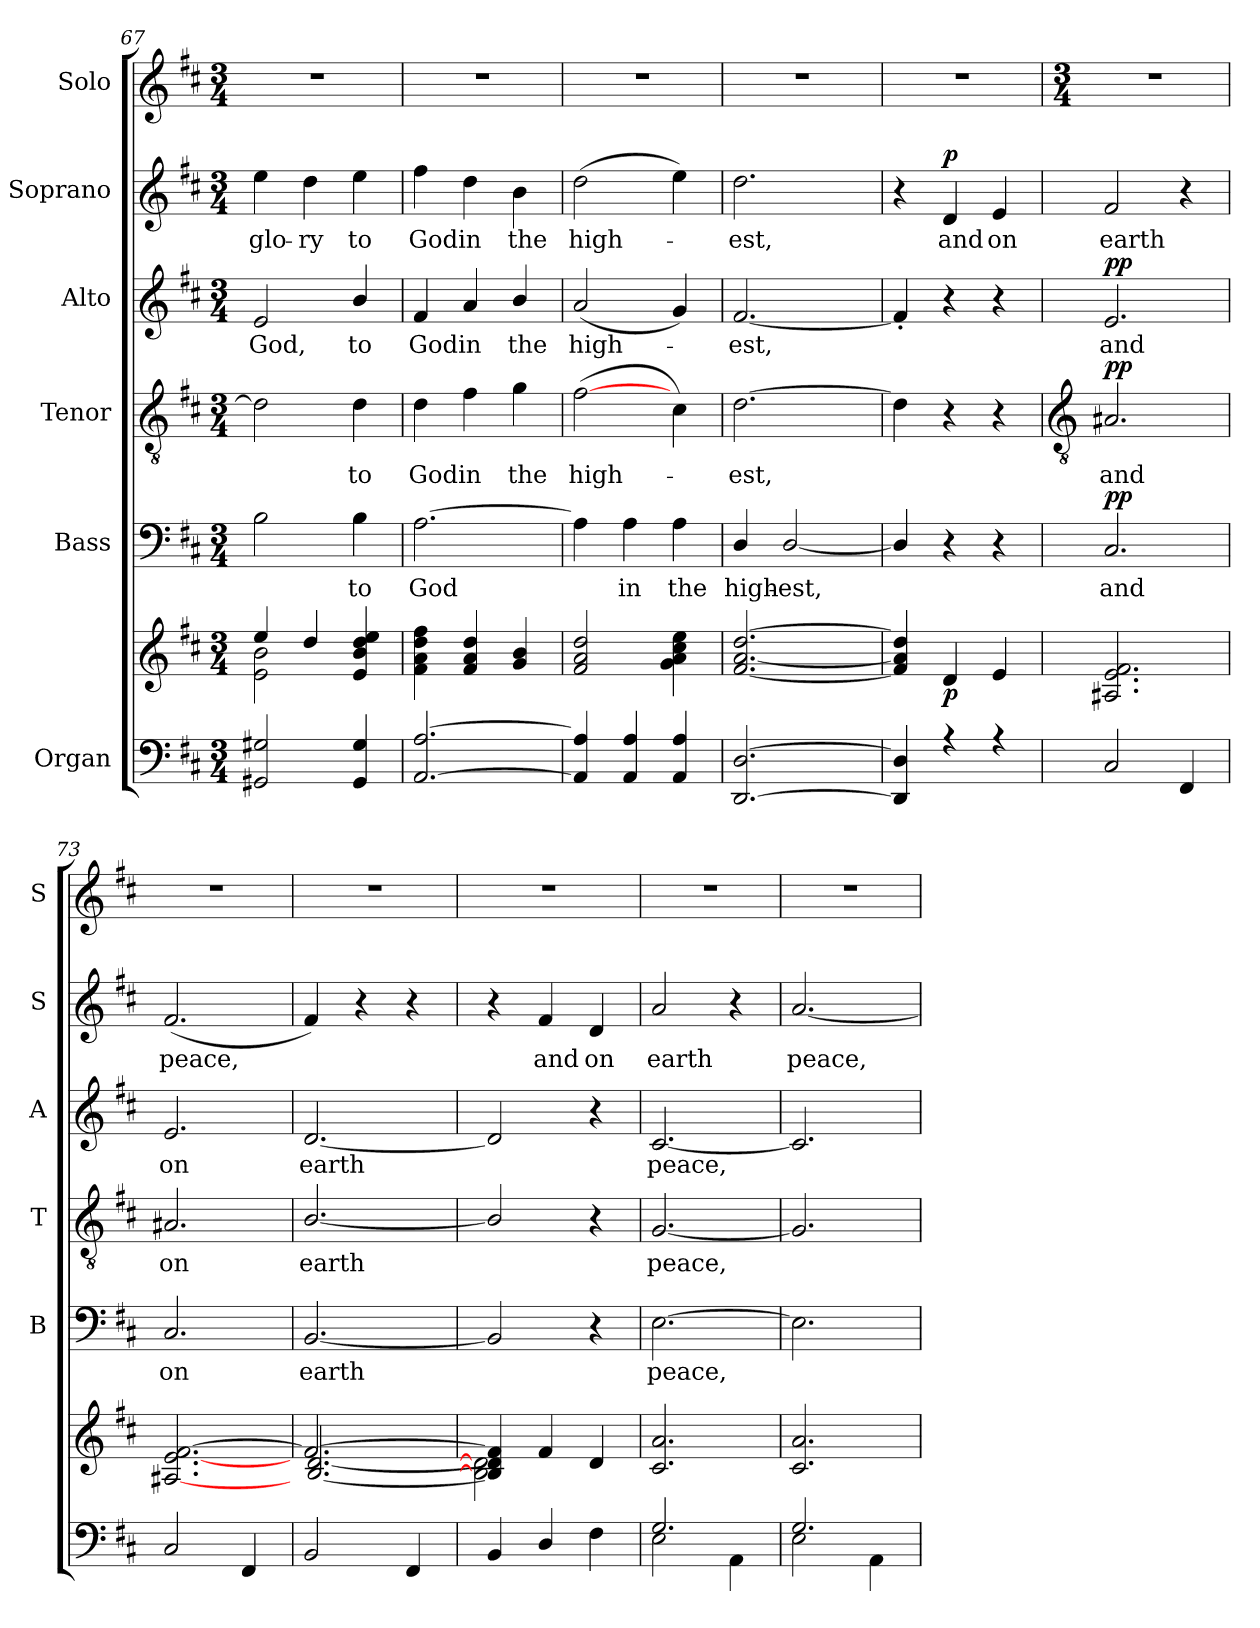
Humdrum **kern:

**kern	**kern	**dynam	**kern	**text	**dynam	**kern	**text	**dynam	**kern	**text	**dynam	**kern	**text	**dynam	**kern
*part6	*part6	*part6	*part5	*part5	*part5	*part4	*part4	*part4	*part3	*part3	*part3	*part2	*part2	*part2	*part1
*staff7	*staff6	*staff6/7	*staff5	*staff5	*staff5	*staff4	*staff4	*staff4	*staff3	*staff3	*staff3	*staff2	*staff2	*staff2	*staff1
*I"Organ	*	*	*I"Bass	*	*	*I"Tenor	*	*	*I"Alto	*	*	*I"Soprano	*	*	*I"Solo
*	*	*	*I'B	*	*	*I'T	*	*	*I'A	*	*	*I'S	*	*	*I'S
*clefF4	*clefG2	*	*clefF4	*	*	*clefGv2	*	*	*clefG2	*	*	*clefG2	*	*	*clefG2
*k[f#c#]	*k[f#c#]	*	*k[f#c#]	*	*	*k[f#c#]	*	*	*k[f#c#]	*	*	*k[f#c#]	*	*	*k[f#c#]
*D:	*D:	*	*D:	*	*	*D:	*	*	*D:	*	*	*D:	*	*	*D:
*M3/4	*M3/4	*	*M3/4	*	*	*M3/4	*	*	*M3/4	*	*	*M3/4	*	*	*M3/4
=67	=67	=67	=67	=67	=67	=67	=67	=67	=67	=67	=67	=67	=67	=67	=67
*^	*	*	*	*	*	*	*	*	*	*	*	*	*	*	*
!	!LO:N:vis=1	!	!	!	!	!	!	!	!	!	!LO:LY:b	!	!	!LO:LY:b	!	!
*	*	*^	*	*	*	*	*	*	*	*	*	*	*	*	*	*
2GG#X/ 2G#X/	2.ryy	4ee	2e 2b	.	2B	.	.	2d]	.	.	2e	God,	.	4ee	glo-	.	2.r
!	!	!	!	!	!	!	!	!	!	!	!	!	!	!	!LO:LY:b	!	!
.	.	4dd	.	.	.	.	.	.	.	.	.	.	.	4dd	-ry	.	.
!	!	!	!	!	!	!LO:LY:b	!	!	!LO:LY:b	!	!	!LO:LY:b	!	!	!LO:LY:b	!	!
4GG#/ 4G#/	.	4e 4b 4dd 4ee	4ryy	.	4B	to	.	4d	to	.	4b/	to	.	4ee	to	.	.
=68	=68	=68	=68	=68	=68	=68	=68	=68	=68	=68	=68	=68	=68	=68	=68	=68	=68
!	!LO:N:vis=1	!	!	!	!	!LO:LY:b	!	!	!LO:LY:b	!	!	!LO:LY:b	!	!	!LO:LY:b	!	!
[2.AA/ [2.A/	2.ryy	4f# 4a 4dd 4ff#	2ryy	.	[2.A	God	.	4d	God	.	4f#	God	.	4ff#	God	.	2.r
!	!	!	!	!	!	!	!	!	!LO:LY:b	!	!	!LO:LY:b	!	!	!LO:LY:b	!	!
.	.	4f# 4a 4dd	.	.	.	.	.	4f#	in	.	4a	in	.	4dd	in	.	.
!	!	!	!	!	!	!	!	!	!LO:LY:b	!	!	!LO:LY:b	!	!	!LO:LY:b	!	!
.	.	4g 4b	4ryy	.	.	.	.	4g	the	.	4b/	the	.	4b	the	.	.
=69	=69	=69	=69	=69	=69	=69	=69	=69	=69	=69	=69	=69	=69	=69	=69	=69	=69
!	!LO:N:vis=1	!	!	!	!	!	!	!	!LO:LY:b	!	!	!LO:LY:b	!	!	!LO:LY:b	!	!
4AA/] 4A/]	2.ryy	2f# 2a 2dd	2ryy	.	4A]	.	.	(>[2f#	high-	.	(<2a	high-	.	(>2dd	high-	.	2.r
!	!	!	!	!	!	!LO:LY:b	!	!	!	!	!	!	!	!	!	!	!
4AA/ 4A/	.	.	.	.	4A	in	.	.	.	.	.	.	.	.	.	.	.
!	!	!	!	!	!	!LO:LY:b	!	!	!	!	!	!	!	!	!	!	!
4AA/ 4A/	.	4g\ 4a\ 4cc#\ 4ee\	4ryy	.	4A	the	.	4c#)	.	.	4g)	.	.	4ee)	.	.	.
=70	=70	=70	=70	=70	=70	=70	=70	=70	=70	=70	=70	=70	=70	=70	=70	=70	=70
!	!LO:N:vis=1	!	!	!	!	!LO:LY:b	!	!	!LO:LY:b	!	!	!LO:LY:b	!	!	!LO:LY:b	!	!
[2.DD/ [2.D/	2.ryy	[2.f# [2.a [2.dd	2ryy	.	4D/	high-	.	[2.d	est,	.	[2.f#	est,	.	2.dd	est,	.	2.r
!	!	!	!	!	!	!LO:LY:b	!	!	!	!	!	!	!	!	!	!	!
.	.	.	.	.	[2D/	-est,	.	.	.	.	.	.	.	.	.	.	.
.	.	.	4ryy	.	.	.	.	.	.	.	.	.	.	.	.	.	.
=71	=71	=71	=71	=71	=71	=71	=71	=71	=71	=71	=71	=71	=71	=71	=71	=71	=71
!	!LO:N:vis=1	!	!	!	!	!	!	!	!	!	!	!	!	!	!	!	!
4DD/] 4D/]	2.ryy	4f#] 4a] 4dd]	2ryy	.	4D/]	.	.	4d]	.	.	4f#']	.	.	4r	.	.	2.r
!	!	!	!	!LO:DY:b	!	!	!	!	!	!	!	!	!	!	!LO:LY:b	!LO:DY:b	!
4r	.	4d	.	p	4r	.	.	4r	.	.	4r	.	.	4d	and	p	.
!	!	!	!	!	!	!	!	!	!	!	!	!	!	!	!LO:LY:b	!	!
4r	.	4e	4ryy	.	4r	.	.	4r	.	.	4r	.	.	4e	on	.	.
!!LO:LB:g=z
=72	=72	=72	=72	=72	=72	=72	=72	=72	=72	=72	=72	=72	=72	=72	=72	=72	=72
*	*	*	*	*	*	*	*	*clefGv2	*	*	*	*	*	*	*	*	*
*	*	*	*	*	*	*	*	*	*	*	*	*	*	*	*	*	*M3/4
!	!LO:N:vis=1	!	!	!	!	!LO:LY:b	!LO:DY:b	!	!LO:LY:b	!LO:DY:b	!	!LO:LY:b	!LO:DY:b	!	!LO:LY:b	!	!
2C#/	2.ryy	2.A#X 2.e 2.f#	2ryy	.	2.C#	and	pp	2.A#X	and	pp	2.e	and	pp	2f#	earth	.	2.r
4FF#/	.	.	4ryy	.	.	.	.	.	.	.	.	.	.	4r	.	.	.
=73	=73	=73	=73	=73	=73	=73	=73	=73	=73	=73	=73	=73	=73	=73	=73	=73	=73
!	!	!	!	!	!	!LO:LY:b	!	!	!LO:LY:b	!	!	!LO:LY:b	!	!	!LO:LY:b	!	!
2C#/	2ryy	[2.A#X [2.e [2.f#	2ryy	.	2.C#	on	.	2.A#X	on	.	2.e	on	.	(<2.f#	peace,	.	2.r
4FF#/	4ryy	.	4ryy	.	.	.	.	.	.	.	.	.	.	.	.	.	.
=74	=74	=74	=74	=74	=74	=74	=74	=74	=74	=74	=74	=74	=74	=74	=74	=74	=74
!	!	!	!	!	!	!LO:LY:b	!	!	!LO:LY:b	!	!	!LO:LY:b	!	!	!	!	!
2BB/	2ryy	2.f#_	[2.B/ [2.d/	.	[2.BB	earth	.	[2.B/	earth	.	[2.d	earth	.	4f#)	.	.	2.r
.	.	.	.	.	.	.	.	.	.	.	.	.	.	4r	.	.	.
4FF#/	4ryy	.	.	.	.	.	.	.	.	.	.	.	.	4r	.	.	.
=75	=75	=75	=75	=75	=75	=75	=75	=75	=75	=75	=75	=75	=75	=75	=75	=75	=75
4BB/	2ryy	4B] 4d] 4f#]	2B] 2d]	.	2BB]	.	.	2B/]	.	.	2d]	.	.	4r	.	.	2.r
!	!	!	!	!	!	!	!	!	!	!	!	!	!	!	!LO:LY:b	!	!
4D/	.	4f#	.	.	.	.	.	.	.	.	.	.	.	4f#	and	.	.
!	!	!	!	!	!	!	!	!	!	!	!	!	!	!	!LO:LY:b	!	!
4F#\	4ryy	4d	4ryy	.	4r	.	.	4r	.	.	4r	.	.	4d	on	.	.
=76	=76	=76	=76	=76	=76	=76	=76	=76	=76	=76	=76	=76	=76	=76	=76	=76	=76
!	!	!	!	!	!	!LO:LY:b	!	!	!LO:LY:b	!	!	!LO:LY:b	!	!	!LO:LY:b	!	!
2.G/	2E\	2.c# 2.a	2ryy	.	[2.E	peace,	.	[2.G	peace,	.	[2.c#	peace,	.	2a	earth	.	2.r
.	4AA\	.	4ryy	.	.	.	.	.	.	.	.	.	.	4r	.	.	.
=77	=77	=77	=77	=77	=77	=77	=77	=77	=77	=77	=77	=77	=77	=77	=77	=77	=77
!	!	!	!	!	!	!	!	!	!	!	!	!	!	!	!LO:LY:b	!	!
2.G/	2E\	2.c# 2.a	2ryy	.	2.E]	.	.	2.G]	.	.	2.c#]	.	.	[2.a	peace,	.	2.r
.	4AA\	.	4ryy	.	.	.	.	.	.	.	.	.	.	.	.	.	.
*v	*v	*	*	*	*	*	*	*	*	*	*	*	*	*	*	*	*
*	*v	*v	*	*	*	*	*	*	*	*	*	*	*	*	*	*
=	=	=	=	=	=	=	=	=	=	=	=	=	=	=	=
*-	*-	*-	*-	*-	*-	*-	*-	*-	*-	*-	*-	*-	*-	*-	*-
